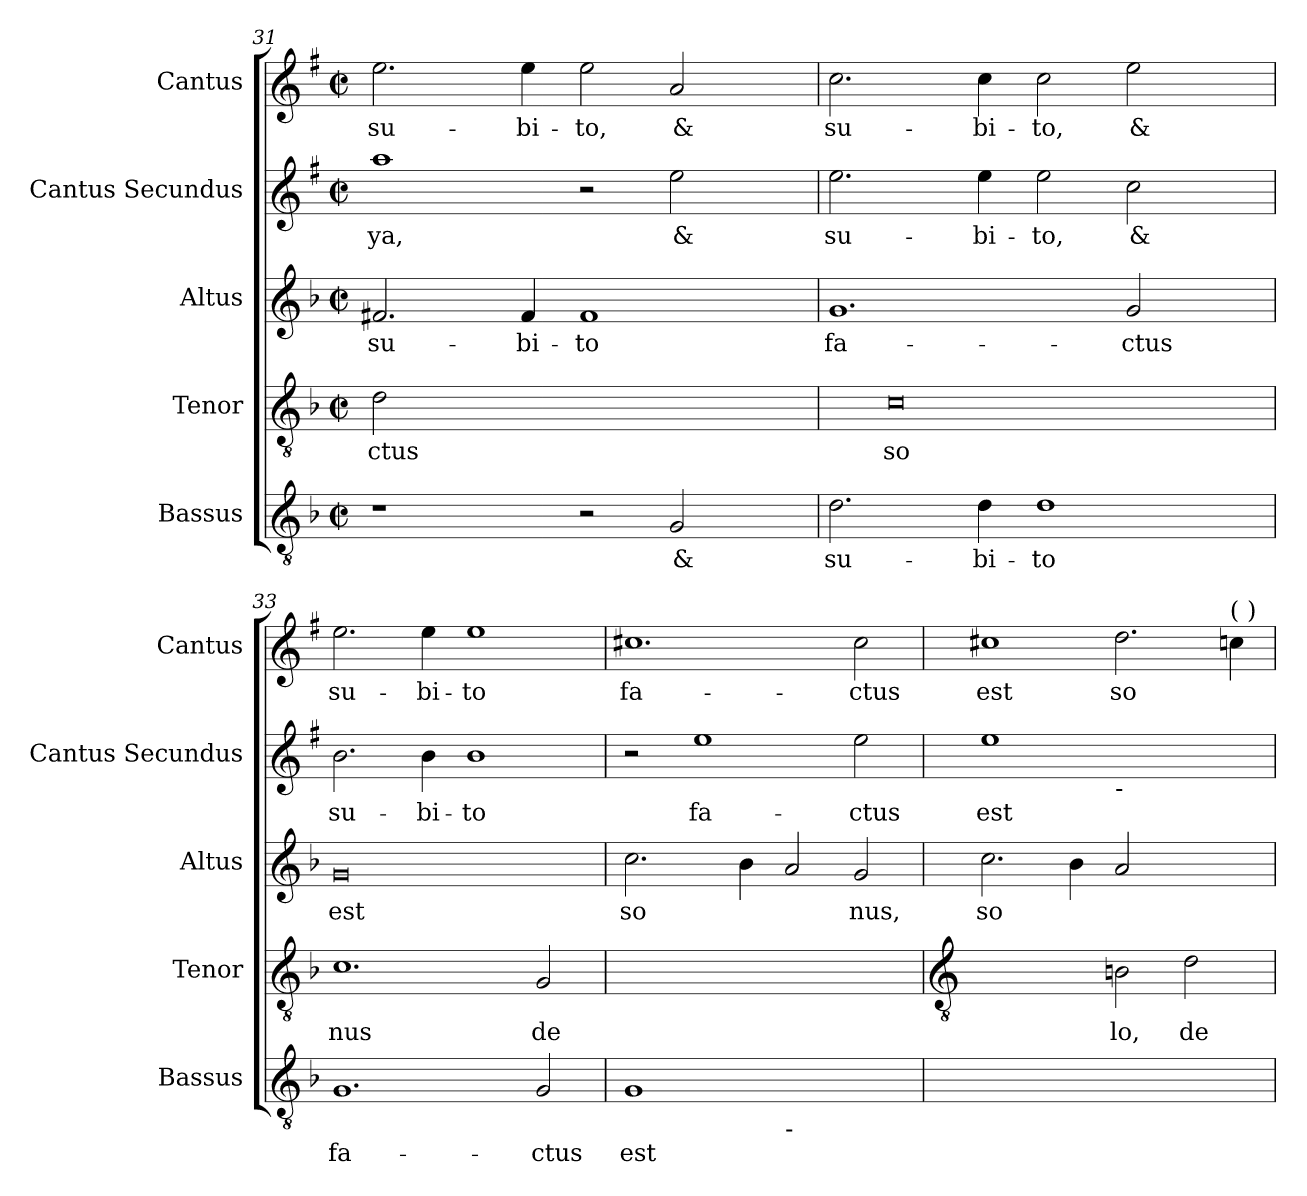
**kern	**text	**kern	**text	**kern	**text	**kern	**text	**kern	**text
*part5	*part5	*part4	*part4	*part3	*part3	*part2	*part2	*part1	*part1
*staff5	*staff5	*staff4	*staff4	*staff3	*staff3	*staff2	*staff2	*staff1	*staff1
*I"Bassus	*	*I"Tenor	*	*I"Altus	*	*I"Cantus Secundus	*	*I"Cantus	*
*I'Bassus	*	*I'Tenor	*	*I'Altus	*	*I'Cantus Secundus	*	*I'Cantus	*
!!LO:LB:g=z
*clefGv2	*	*clefGv2	*	*clefG2	*	*clefG2	*	*clefG2	*
*	*	*	*	*	*	*ITrd1c2	*	*ITrd1c2	*
*k[b-]	*	*k[b-]	*	*k[b-]	*	*k[b-]	*	*k[b-]	*
*F:	*	*F:	*	*F:	*	*F:	*	*F:	*
*M4/2	*	*M4/2	*	*M4/2	*	*M4/2	*	*M4/2	*
*met(c|)	*	*met(c|)	*	*met(c|)	*	*met(c|)	*	*met(c|)	*
=31	=31	=31	=31	=31	=31	=31	=31	=31	=31
!	!	!	!LO:LY:b	!	!LO:LY:b	!	!LO:LY:b	!	!LO:LY:b
1r	.	2d	-ctus	2.f#X	su-	1gg	ya,	2.dd	su-
!	!	!	!LO:LY:b	!	!	!	!	!	!
.	.	[1dyy	est	.	.	.	.	.	.
!	!	!	!	!	!LO:LY:b	!	!	!	!LO:LY:b
.	.	.	.	4f#	-bi-	.	.	4dd	-bi-
!	!	!	!	!	!LO:LY:b	!	!	!	!LO:LY:b
2r	.	.	.	1f#	-to	2r	.	2dd	-to,
!	!LO:LY:b	!	!	!	!	!	!LO:LY:b	!	!LO:LY:b
2G	&	2.dyy_	.	.	.	2dd	&	2g	&
4ryy	.	.	.	4ryy	.	4ryy	.	4ryy	.
=32	=32	=32	=32	=32	=32	=32	=32	=32	=32
!	!LO:LY:b	!	!	!	!LO:LY:b	!	!LO:LY:b	!	!LO:LY:b
2.d	su-	4dyy]	.	1.g	fa-	2.dd	su-	2.b-	su-
!	!	!	!LO:LY:b	!	!	!	!	!	!
.	.	0c	so	.	.	.	.	.	.
!	!LO:LY:b	!	!	!	!	!	!LO:LY:b	!	!LO:LY:b
4d	-bi-	.	.	.	.	4dd	-bi-	4b-	-bi-
!	!LO:LY:b	!	!	!	!	!	!LO:LY:b	!	!LO:LY:b
1d	-to	.	.	.	.	2dd	-to,	2b-	-to,
!	!	!	!	!	!LO:LY:b	!	!LO:LY:b	!	!LO:LY:b
.	.	.	.	2g	-ctus	2b-	&	2dd	&
4ryy	.	.	.	4ryy	.	4ryy	.	4ryy	.
=33	=33	=33	=33	=33	=33	=33	=33	=33	=33
!	!LO:LY:b	!	!LO:LY:b	!	!LO:LY:b	!	!LO:LY:b	!	!LO:LY:b
1.G	fa-	1.c	nus	0g	est	2.a	su-	2.dd	su-
!	!	!	!	!	!	!	!LO:LY:b	!	!LO:LY:b
.	.	.	.	.	.	4a	-bi-	4dd	-bi-
!	!	!	!	!	!	!	!LO:LY:b	!	!LO:LY:b
.	.	.	.	.	.	1a	-to	1dd	-to
!	!LO:LY:b	!	!LO:LY:b	!	!	!	!	!	!
2G	-ctus	2G	de	.	.	.	.	.	.
=34	=34	=34	=34	=34	=34	=34	=34	=34	=34
!	!LO:LY:b	!	!LO:LY:b	!	!LO:LY:b	!	!	!	!LO:LY:b
1G	est	[1dyy	cae	2.cc	so	2r	.	1.bn	fa-
!	!	!	!	!	!	!	!LO:LY:b	!	!
.	.	.	.	.	.	1dd	fa-	.	.
.	.	.	.	4b-	.	.	.	.	.
!LO:TX:b:t=-	!	!	!	!	!	!	!	!	!
!	!LO:LY:b	!	!	!	!	!	!	!	!
[1Cyy	so	1ryy	.	2a	.	.	.	.	.
!	!	!	!	!	!LO:LY:b	!	!LO:LY:b	!	!LO:LY:b
.	.	.	.	2g	nus,	2dd	-ctus	2b	-ctus
!!LO:LB:g=z
=35	=35	=35	=35	=35	=35	=35	=35	=35	=35
*	*	*clefGv2	*	*	*	*	*	*	*
!	!	!	!	!	!LO:LY:b	!	!LO:LY:b	!	!LO:LY:b
0Cyy_	.	1dyy]	.	2.cc	so	1dd	est	1b	est
.	.	.	.	4b-	.	.	.	.	.
!	!	!	!	!	!	!LO:TX:b:t=-	!	!	!
!	!	!	!LO:LY:b	!	!	!	!LO:LY:b	!	!LO:LY:b
.	.	2Bn	lo,	2a	.	[1ee-Xyy	so	2.cc	so
!	!	!	!LO:LY:b	!	!	!	!	!	!
.	.	2d	de	[2gyy	.	.	.	.	.
!	!	!	!	!	!	!	!	!LO:TX:a:t=(  )	!
.	.	.	.	.	.	.	.	4b-	.
=	=	=	=	=	=	=	=	=	=
*-	*-	*-	*-	*-	*-	*-	*-	*-	*-
